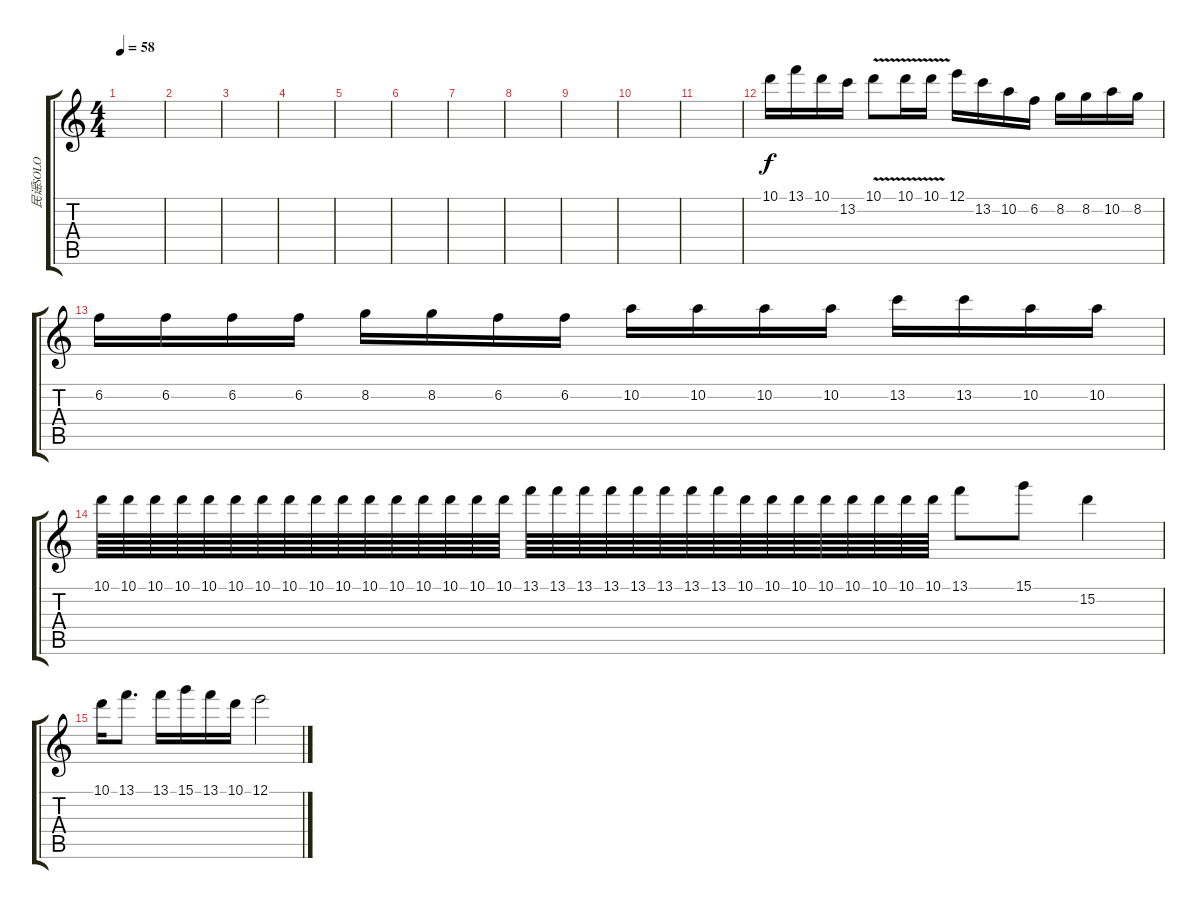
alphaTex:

\track ("民谣SOLO" "民谣SOLO") {instrument acousticguitarsteel}
\staff {score tabs}
\tuning (E4 B3 G3 D3 A2 E2) {hide}
\ts (4 4)
\tempo 58
\clef g2
\ks c
|
|
|
|
|
|
|
|
|
|
|
10.1.16 13.1.16 10.1.16 13.2.16 10.1{v}.8 10.1{v}.16 10.1{v}.16 12.1.16 13.2.16 10.2.16 6.2.16 8.2.16 8.2.16 10.2.16 8.2.16 |
6.2.16 6.2.16 6.2.16 6.2.16 8.2.16 8.2.16 6.2.16 6.2.16 10.2.16 10.2.16 10.2.16 10.2.16 13.2.16 13.2.16 10.2.16 10.2.16 |
10.1.64 10.1.64 10.1.64 10.1.64 10.1.64 10.1.64 10.1.64 10.1.64 10.1.64 10.1.64 10.1.64 10.1.64 10.1.64 10.1.64 10.1.64 10.1.64 13.1.64 13.1.64 13.1.64 13.1.64 13.1.64 13.1.64 13.1.64 13.1.64 10.1.64 10.1.64 10.1.64 10.1.64 10.1.64 10.1.64 10.1.64 10.1.64 13.1.8 15.1.8 15.2.4 |
10.1.16 13.1.8{d} 13.1.16 15.1.16 13.1.16 10.1.16 12.1.2
